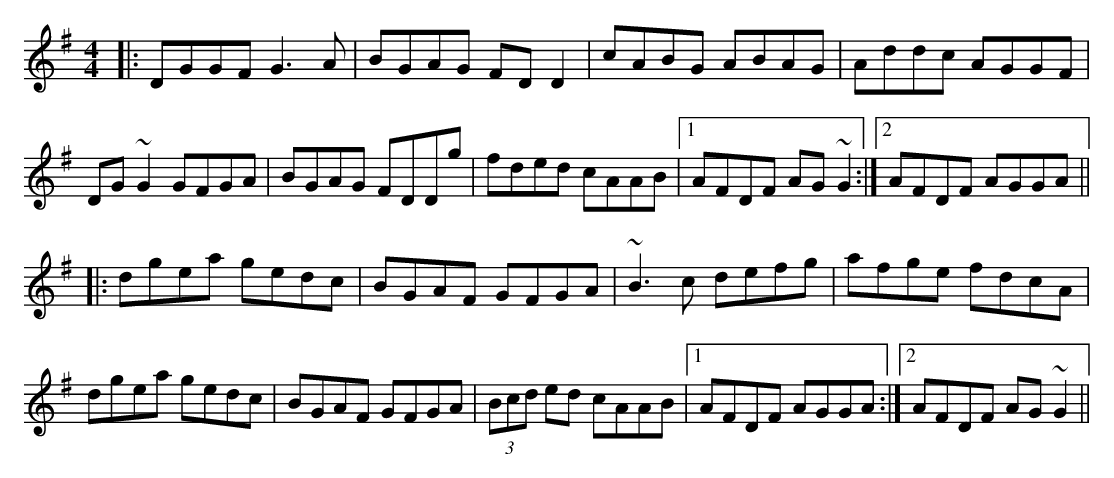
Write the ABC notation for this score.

X:1
M:4/4
K:G
|:DGGF G3 A | BGAG FD D2 | cABG ABAG | Addc AGGF |
DG ~G2 GFGA | BGAG FDDg | fded cAAB |1 AFDF AG ~G2 :|2 AFDF AGGA ||
|:dgea gedc | BGAF GFGA | ~B3 c defg | afge fdcA |
dgea gedc | BGAF GFGA | (3Bcd ed cAAB |1 AFDF AGGA :|2 AFDF AG ~G2 ||
